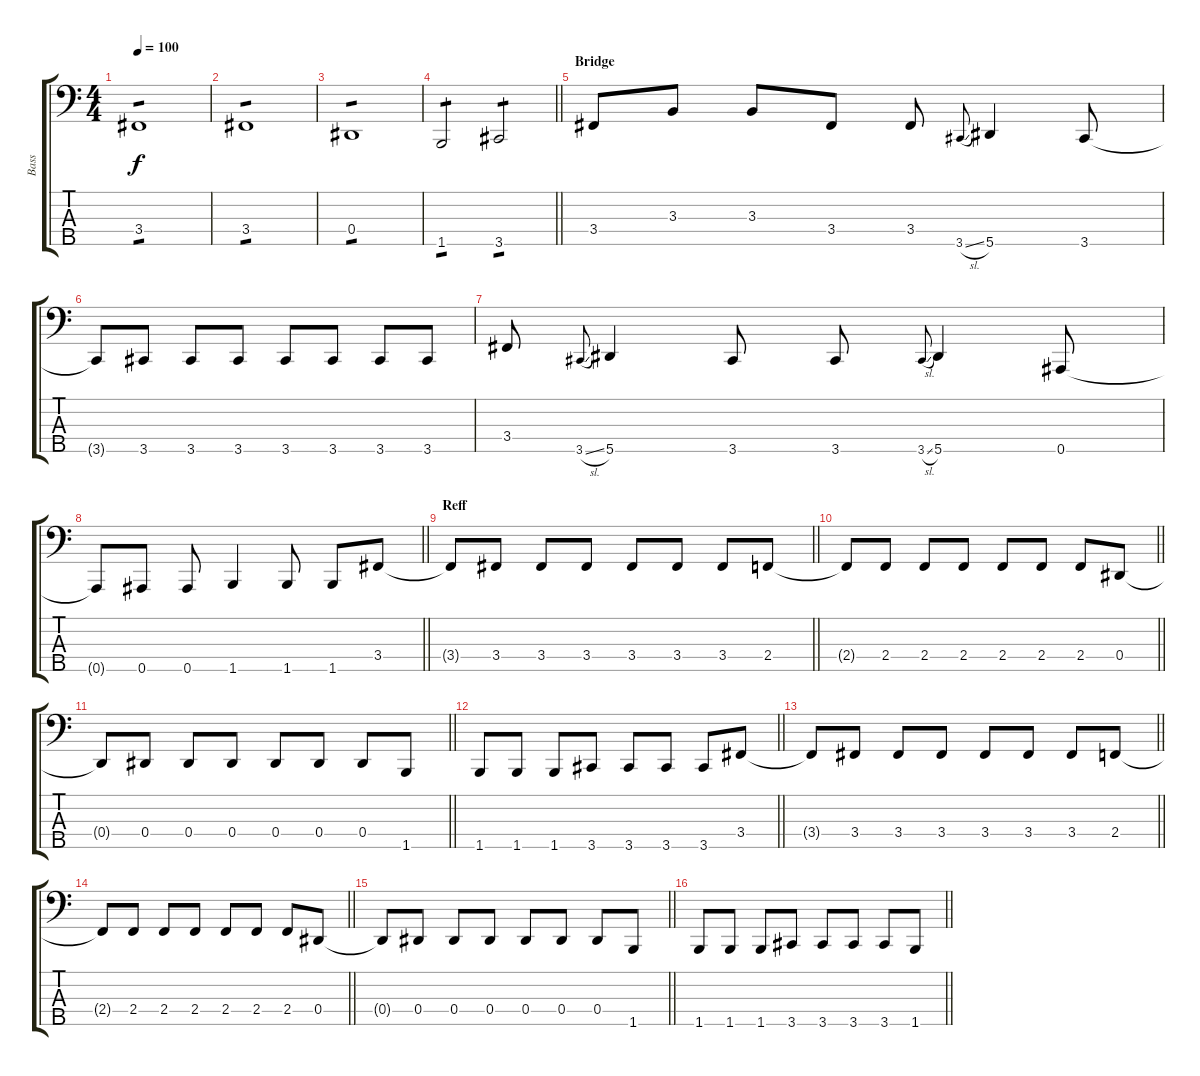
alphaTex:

\track ("Bass" "Bass") {instrument electricbassfinger}
\staff {score tabs}
\tuning (Gb2 Db2 Ab1 Eb1 Bb0) {hide}
\ts (4 4)
\tempo 100
\clef f4
\ks c
3.4.1{tp 1 dy f} |
3.4.1{tp 1} |
0.4.1{tp 1} |
\barLineRight lightlight
1.5.2{tp 1} 3.5.2{tp 1} |
\section ("" "Bridge")
3.4.8 3.3.8 3.3.8 3.4.8 3.4.8 3.5{sl}.8{gr onbeat} 5.5.4 3.5.8 |
3.5{t}.8 3.5.8 3.5.8 3.5.8 3.5.8 3.5.8 3.5.8 3.5.8 |
3.4.8 3.5{sl}.8{gr onbeat} 5.5.4 3.5.8 3.5.8 3.5{sl}.8{gr onbeat} 5.5.4 0.5.8 |
\barLineRight lightlight
0.5{t}.8 0.5.8 0.5.8 1.5.4 1.5.8 1.5.8 3.4.8 |
\section ("" "Reff")
\barLineRight lightlight
3.4{t}.8 3.4.8 3.4.8 3.4.8 3.4.8 3.4.8 3.4.8 2.4.8 |
\barLineRight lightlight
2.4{t}.8 2.4.8 2.4.8 2.4.8 2.4.8 2.4.8 2.4.8 0.4.8 |
\barLineRight lightlight
0.4{t}.8 0.4.8 0.4.8 0.4.8 0.4.8 0.4.8 0.4.8 1.5.8 |
\barLineRight lightlight
1.5.8 1.5.8 1.5.8 3.5.8 3.5.8 3.5.8 3.5.8 3.4.8 |
\barLineRight lightlight
3.4{t}.8 3.4.8 3.4.8 3.4.8 3.4.8 3.4.8 3.4.8 2.4.8 |
\barLineRight lightlight
2.4{t}.8 2.4.8 2.4.8 2.4.8 2.4.8 2.4.8 2.4.8 0.4.8 |
\barLineRight lightlight
0.4{t}.8 0.4.8 0.4.8 0.4.8 0.4.8 0.4.8 0.4.8 1.5.8 |
\barLineRight lightlight
1.5.8 1.5.8 1.5.8 3.5.8 3.5.8 3.5.8 3.5.8 1.5.8
